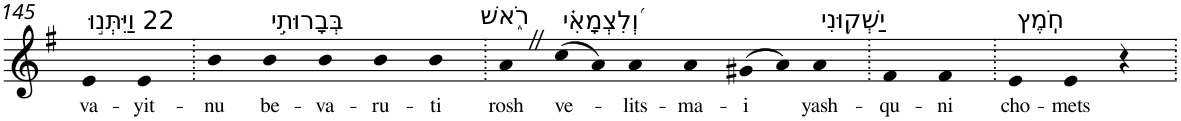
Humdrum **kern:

**kern	**text
*part1	*part1
*staff1	*staff1
*I"Piano	*
*I'Pno	*
!!LO:PB:g=z
*clefG2	*
*k[f#]	*
*G:	*
=145	=145
!LO:TX:a:t=22 וַיִּתְּנ֣וּ	!
!	!LO:LY:b
4e	va-
!	!LO:LY:b
4e	-yit-
=146.	=146.
!	!LO:LY:b
4b	-nu
!LO:TX:a:t=בְּבָרוּתִ֣י	!
!	!LO:LY:b
4b	be-
!	!LO:LY:b
4b	-va-
!	!LO:LY:b
4b	-ru-
!	!LO:LY:b
4b	-ti
=147.	=147.
!LO:TX:a:t=רֹ֑אשׁ	!
!	!LO:LY:b
4aZ	rosh
!LO:TX:a:t=וְ֝לִצְמָאִ֗י	!
!	!LO:LY:b
(>8cc	ve-
8a)	.
!	!LO:LY:b
4a	-lits-
!	!LO:LY:b
4a	-ma-
!	!LO:LY:b
(>8g#X	-i
8a)	.
!LO:TX:a:t=יַשְׁק֥וּנִי	!
!	!LO:LY:b
4a	yash-
=148.	=148.
!	!LO:LY:b
4f#	-qu-
!	!LO:LY:b
4f#	-ni
=149.	=149.
!LO:TX:a:t=חֹֽמֶץ	!
!	!LO:LY:b
4e	cho-
!	!LO:LY:b
4e	-mets
4r	.
=.	=.
*-	*-
